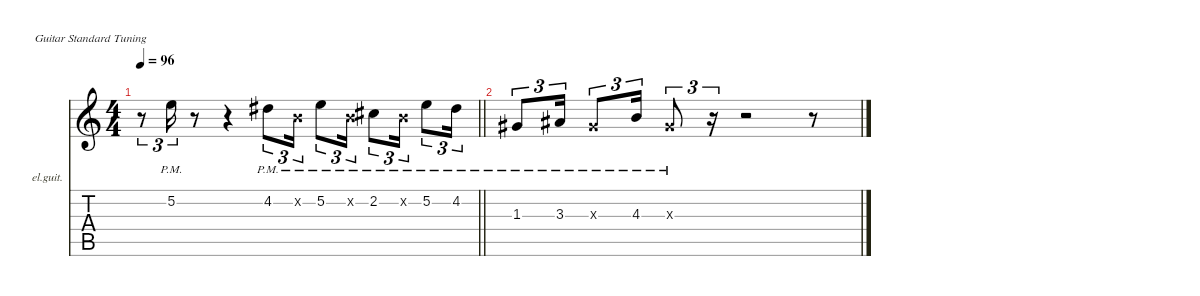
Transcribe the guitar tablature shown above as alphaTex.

\defaultSystemsLayout 4
\hideDynamics
\bracketExtendMode nobrackets
\firstSystemTrackNameOrientation horizontal
\otherSystemsTrackNameOrientation horizontal
\track ("Guitar (riff)" "el.guit.") {instrument electricguitarclean}
\staff {score tabs}
\tuning (E4 B3 G3 D3 A2 E2)
\ts (4 4)
\tempo 96
\clef g2
\barLineRight lightlight
\ks c
r.8{tu (3 2) dy f beam Down} 5.2{pm}.16{tu (3 2) dy mf beam Down} r.8{beam Down} r.4{beam Down} 4.2{pm acc #}.8{tu (3 2) dy f beam Down} 0.2{pm x}.16{tu (3 2) beam Down} 5.2{pm}.8{tu (3 2) beam Down} 0.2{pm x}.16{tu (3 2) beam Down} 2.2{pm acc #}.8{tu (3 2) beam Down} 0.2{pm x}.16{tu (3 2) beam Down} 5.2{pm}.8{tu (3 2) beam Down} 4.2{pm acc #}.16{tu (3 2) beam Down} |
1.3{pm acc #}.8{tu (3 2) beam Up} 3.3{pm acc #}.16{tu (3 2) beam Up} 1.3{pm x acc #}.8{tu (3 2) beam Up} 4.3{pm}.16{tu (3 2) beam Up} 1.3{pm x acc #}.8{tu (3 2) beam Up} r.16{tu (3 2) beam Up} r.2{beam Up} r.8{beam Up}
